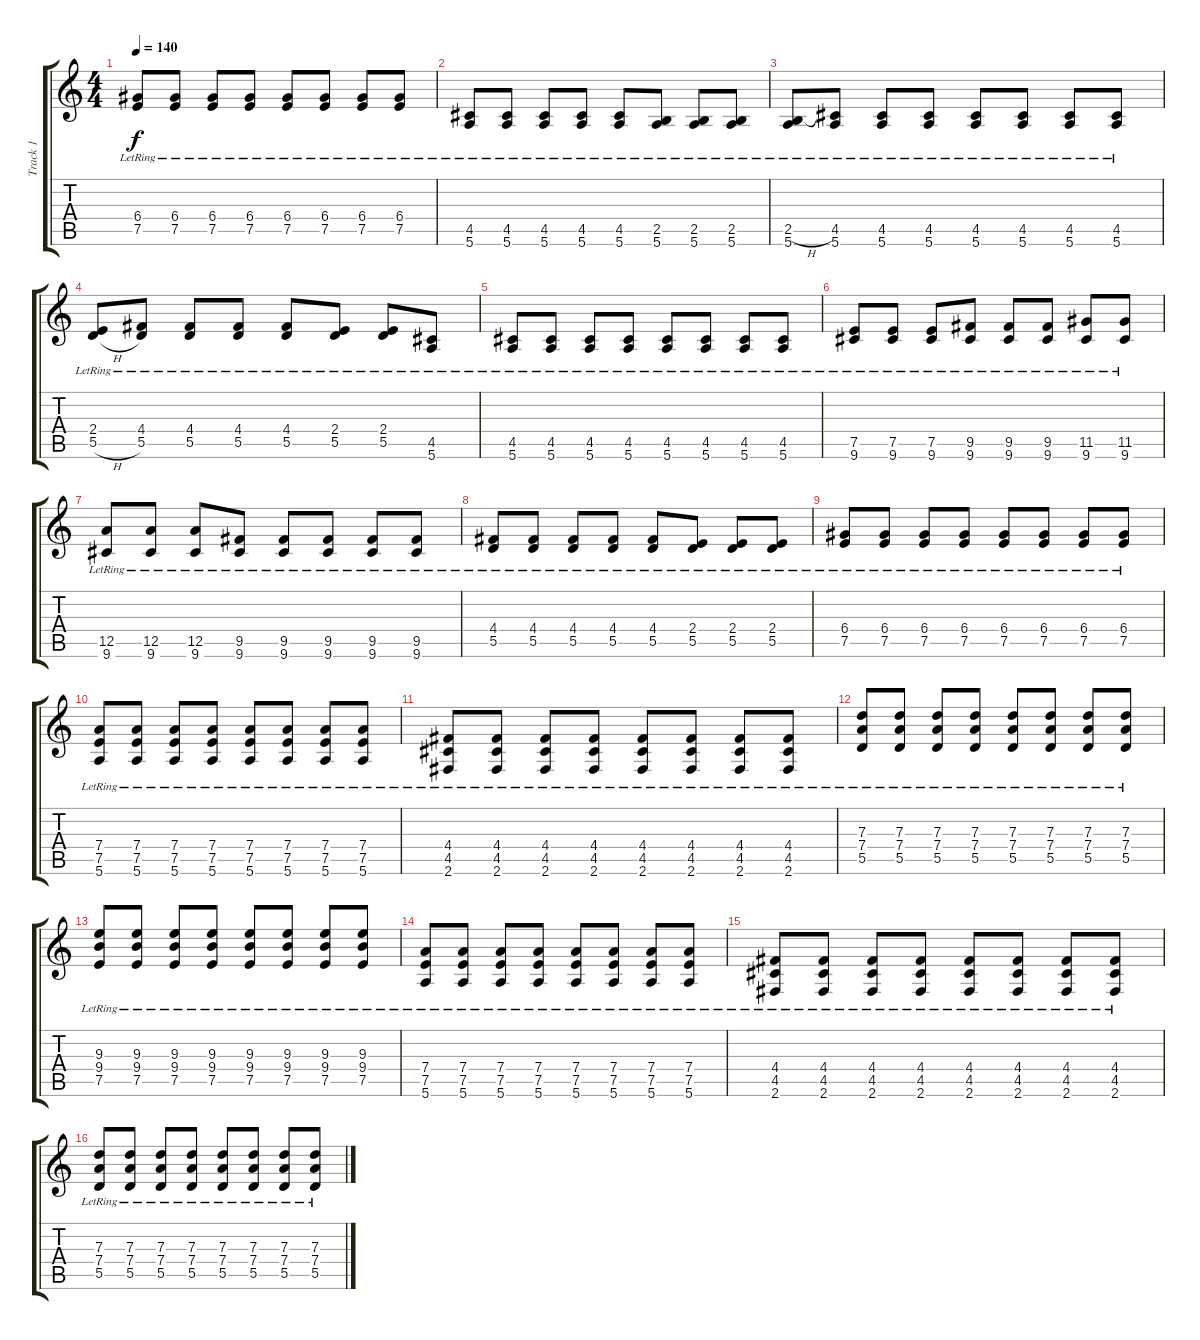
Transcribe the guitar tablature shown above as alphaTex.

\track ("Track 1" "Track 1") {instrument acousticguitarnylon}
\staff {score tabs}
\tuning (E4 B3 G3 D3 A2 E2) {hide}
\ts (4 4)
\tempo 140
\clef g2
\ks c
(6.4{lr} 7.5{lr}).8{dy f} (6.4{lr} 7.5{lr}).8 (6.4{lr} 7.5{lr}).8 (6.4{lr} 7.5{lr}).8 (6.4{lr} 7.5{lr}).8 (6.4{lr} 7.5{lr}).8 (6.4{lr} 7.5{lr}).8 (6.4{lr} 7.5{lr}).8 |
(4.5{lr} 5.6{lr}).8 (4.5{lr} 5.6{lr}).8 (4.5{lr} 5.6{lr}).8 (4.5{lr} 5.6{lr}).8 (4.5{lr} 5.6{lr}).8 (2.5{lr} 5.6{lr}).8 (2.5{lr} 5.6{lr}).8 (2.5{lr} 5.6{lr}).8 |
(2.5{h lr} 5.6{lr}).8 (4.5{lr} 5.6{lr}).8 (4.5{lr} 5.6{lr}).8 (4.5{lr} 5.6{lr}).8 (4.5{lr} 5.6{lr}).8 (4.5{lr} 5.6{lr}).8 (4.5{lr} 5.6{lr}).8 (4.5{lr} 5.6{lr}).8 |
(2.4{lr} 5.5{h lr}).8 (4.4{lr} 5.5{lr}).8 (4.4{lr} 5.5{lr}).8 (4.4{lr} 5.5{lr}).8 (4.4{lr} 5.5{lr}).8 (2.4{lr} 5.5{lr}).8 (2.4{lr} 5.5{lr}).8 (4.5{lr} 5.6{lr}).8 |
(4.5{lr} 5.6{lr}).8 (4.5{lr} 5.6{lr}).8 (4.5{lr} 5.6{lr}).8 (4.5{lr} 5.6{lr}).8 (4.5{lr} 5.6{lr}).8 (4.5{lr} 5.6{lr}).8 (4.5{lr} 5.6{lr}).8 (4.5{lr} 5.6{lr}).8 |
(7.5{lr} 9.6{lr}).8 (7.5{lr} 9.6{lr}).8 (7.5{lr} 9.6{lr}).8 (9.5{lr} 9.6{lr}).8 (9.5{lr} 9.6{lr}).8 (9.5{lr} 9.6{lr}).8 (11.5{lr} 9.6{lr}).8 (11.5{lr} 9.6{lr}).8 |
(12.5{lr} 9.6{lr}).8 (12.5{lr} 9.6{lr}).8 (12.5{lr} 9.6{lr}).8 (9.5{lr} 9.6{lr}).8 (9.5{lr} 9.6{lr}).8 (9.5{lr} 9.6{lr}).8 (9.5{lr} 9.6{lr}).8 (9.5{lr} 9.6{lr}).8 |
(4.4{lr} 5.5{lr}).8 (4.4{lr} 5.5{lr}).8 (4.4{lr} 5.5{lr}).8 (4.4{lr} 5.5{lr}).8 (4.4{lr} 5.5{lr}).8 (2.4{lr} 5.5{lr}).8 (2.4{lr} 5.5{lr}).8 (2.4{lr} 5.5{lr}).8 |
(6.4{lr} 7.5{lr}).8 (6.4{lr} 7.5{lr}).8 (6.4{lr} 7.5{lr}).8 (6.4{lr} 7.5{lr}).8 (6.4{lr} 7.5{lr}).8 (6.4{lr} 7.5{lr}).8 (6.4{lr} 7.5{lr}).8 (6.4{lr} 7.5{lr}).8 |
(7.4{lr} 7.5{lr} 5.6{lr}).8 (7.4{lr} 7.5{lr} 5.6{lr}).8 (7.4{lr} 7.5{lr} 5.6{lr}).8 (7.4{lr} 7.5{lr} 5.6{lr}).8 (7.4{lr} 7.5{lr} 5.6{lr}).8 (7.4{lr} 7.5{lr} 5.6{lr}).8 (7.4{lr} 7.5{lr} 5.6{lr}).8 (7.4{lr} 7.5{lr} 5.6{lr}).8 |
(4.4{lr} 4.5{lr} 2.6{lr}).8 (4.4{lr} 4.5{lr} 2.6{lr}).8 (4.4{lr} 4.5{lr} 2.6{lr}).8 (4.4{lr} 4.5{lr} 2.6{lr}).8 (4.4{lr} 4.5{lr} 2.6{lr}).8 (4.4{lr} 4.5{lr} 2.6{lr}).8 (4.4{lr} 4.5{lr} 2.6{lr}).8 (4.4{lr} 4.5{lr} 2.6{lr}).8 |
(7.3{lr} 7.4{lr} 5.5{lr}).8 (7.3{lr} 7.4{lr} 5.5{lr}).8 (7.3{lr} 7.4{lr} 5.5{lr}).8 (7.3{lr} 7.4{lr} 5.5{lr}).8 (7.3{lr} 7.4{lr} 5.5{lr}).8 (7.3{lr} 7.4{lr} 5.5{lr}).8 (7.3{lr} 7.4{lr} 5.5{lr}).8 (7.3{lr} 7.4{lr} 5.5{lr}).8 |
(9.3{lr} 9.4{lr} 7.5{lr}).8 (9.3{lr} 9.4{lr} 7.5{lr}).8 (9.3{lr} 9.4{lr} 7.5{lr}).8 (9.3{lr} 9.4{lr} 7.5{lr}).8 (9.3{lr} 9.4{lr} 7.5{lr}).8 (9.3{lr} 9.4{lr} 7.5{lr}).8 (9.3{lr} 9.4{lr} 7.5{lr}).8 (9.3{lr} 9.4{lr} 7.5{lr}).8 |
(7.4{lr} 7.5{lr} 5.6{lr}).8 (7.4{lr} 7.5{lr} 5.6{lr}).8 (7.4{lr} 7.5{lr} 5.6{lr}).8 (7.4{lr} 7.5{lr} 5.6{lr}).8 (7.4{lr} 7.5{lr} 5.6{lr}).8 (7.4{lr} 7.5{lr} 5.6{lr}).8 (7.4{lr} 7.5{lr} 5.6{lr}).8 (7.4{lr} 7.5{lr} 5.6{lr}).8 |
(4.4{lr} 4.5{lr} 2.6{lr}).8 (4.4{lr} 4.5{lr} 2.6{lr}).8 (4.4{lr} 4.5{lr} 2.6{lr}).8 (4.4{lr} 4.5{lr} 2.6{lr}).8 (4.4{lr} 4.5{lr} 2.6{lr}).8 (4.4{lr} 4.5{lr} 2.6{lr}).8 (4.4{lr} 4.5{lr} 2.6{lr}).8 (4.4{lr} 4.5{lr} 2.6{lr}).8 |
(7.3{lr} 7.4{lr} 5.5{lr}).8 (7.3{lr} 7.4{lr} 5.5{lr}).8 (7.3{lr} 7.4{lr} 5.5{lr}).8 (7.3{lr} 7.4{lr} 5.5{lr}).8 (7.3{lr} 7.4{lr} 5.5{lr}).8 (7.3{lr} 7.4{lr} 5.5{lr}).8 (7.3{lr} 7.4{lr} 5.5{lr}).8 (7.3{lr} 7.4{lr} 5.5{lr}).8
